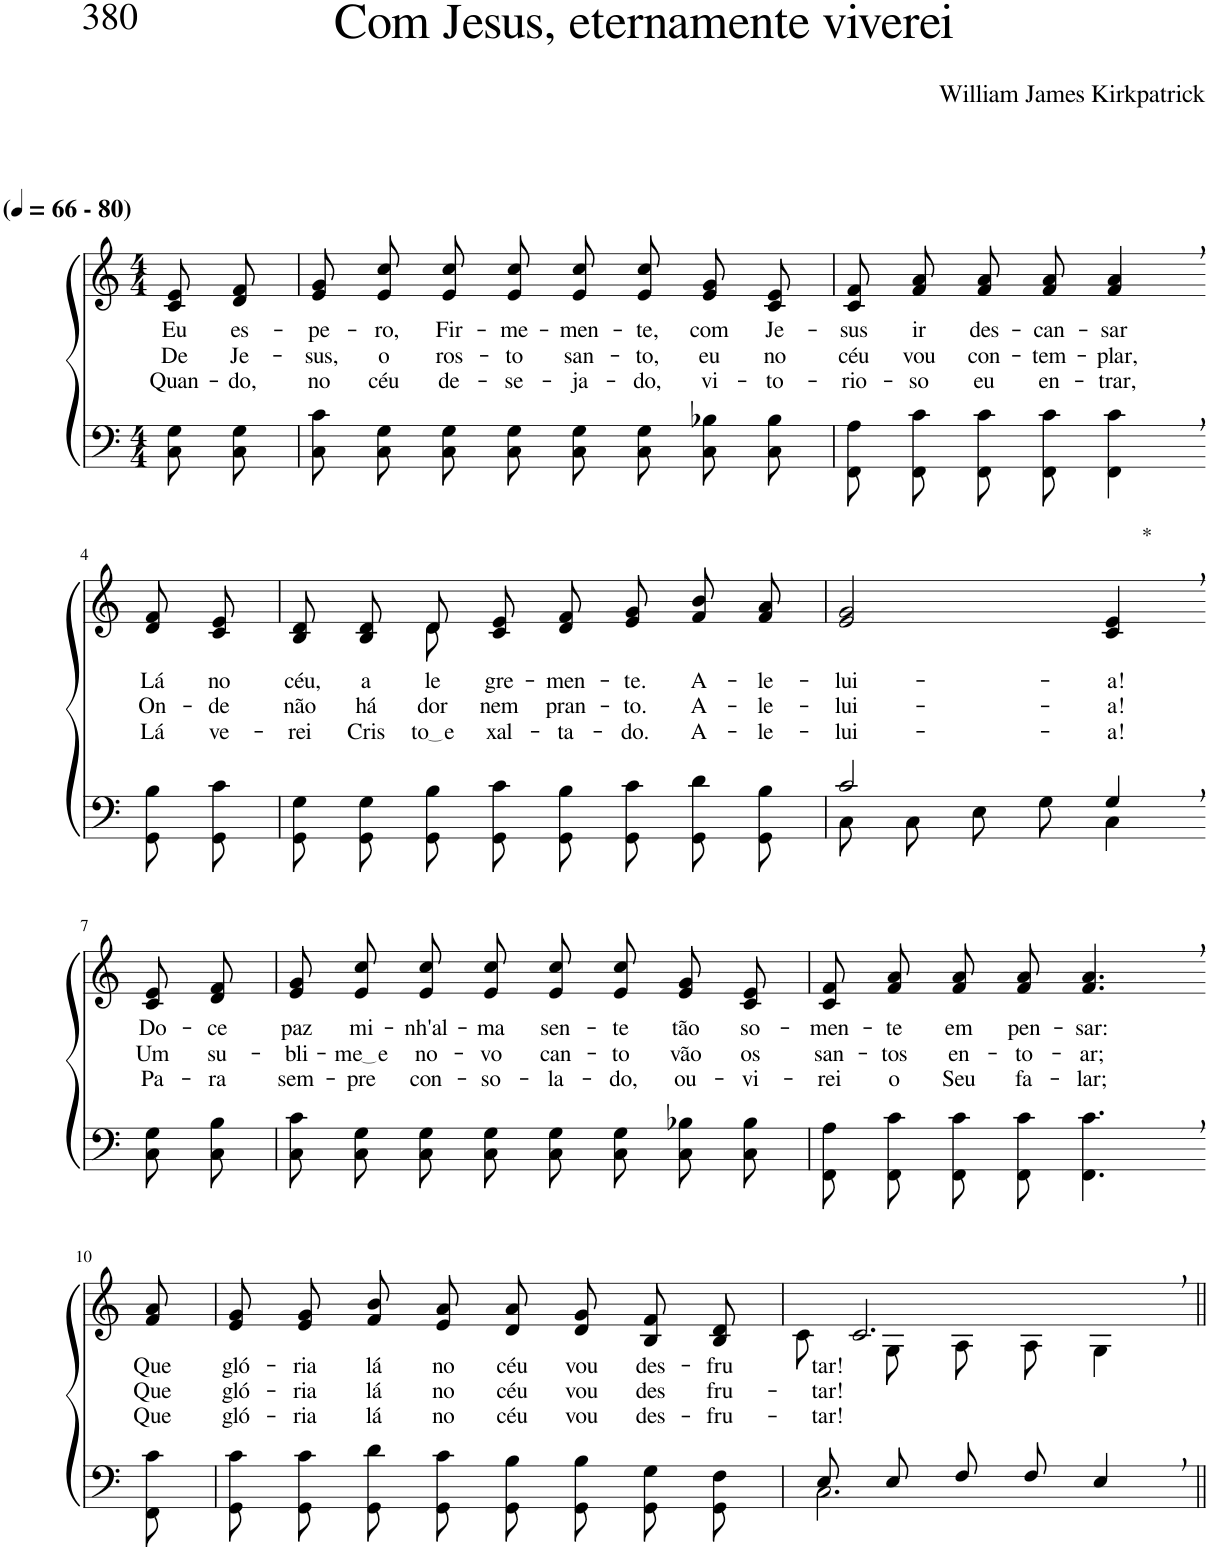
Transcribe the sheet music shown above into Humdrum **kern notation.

**kern	**kern	**text	**text	**text
*part2	*part1	*part1	*part1	*part1
*staff2	*staff1	*staff1	*staff1	*staff1
*I"Parte III e IV	*I"Parte I e II	*	*	*
*clefF4	*clefG2	*	*	*
*Trd-1c-2	*Trd-1c-2	*	*	*
*k[]	*k[]	*	*	*
*M4/4	*M4/4	*	*	*
*MM66	*MM66	*	*	*
=1	=1	=1	=1	=1
!	!LO:TX:a:B:t=(	!	!	!
!	!LO:TX:a:B:t=- 80)	!	!	!
!	!	!LO:LY:b	!LO:LY:b	!LO:LY:b
8C\ 8G\L	8c/ 8e/L	Eu	De	Quan-
!	!	!LO:LY:b	!LO:LY:b	!LO:LY:b
8C\ 8G\J	8d/ 8f/J	es-	Je-	-do,
=2	=2	=2	=2	=2
!	!	!LO:LY:b	!LO:LY:b	!LO:LY:b
8C\ 8c\L	8e/ 8g/L	-pe-	-sus,	no
!	!	!LO:LY:b	!LO:LY:b	!LO:LY:b
8C\ 8G\J	8e/ 8cc/J	-ro,	o	céu
!	!	!LO:LY:b	!LO:LY:b	!LO:LY:b
8C\ 8G\L	8e/ 8cc/L	Fir-	ros-	de-
!	!	!LO:LY:b	!LO:LY:b	!LO:LY:b
8C\ 8G\J	8e/ 8cc/J	-me-	-to	-se-
!	!	!LO:LY:b	!LO:LY:b	!LO:LY:b
8C\ 8G\L	8e/ 8cc/L	-men-	san-	-ja-
!	!	!LO:LY:b	!LO:LY:b	!LO:LY:b
8C\ 8G\J	8e/ 8cc/J	-te,	-to,	-do,
!	!	!LO:LY:b	!LO:LY:b	!LO:LY:b
8C\ 8B-X\L	8e/ 8g/L	com	eu	vi-
!	!	!LO:LY:b	!LO:LY:b	!LO:LY:b
8C\ 8B-\J	8c/ 8e/J	Je-	no	-to-
=3	=3	=3	=3	=3
!	!	!LO:LY:b	!LO:LY:b	!LO:LY:b
8FF\ 8A\L	8c/ 8f/L	-sus	céu	-rio-
!	!	!LO:LY:b	!LO:LY:b	!LO:LY:b
8FF\ 8c\J	8f/ 8a/J	ir	vou	-so
!	!	!LO:LY:b	!LO:LY:b	!LO:LY:b
8FF\ 8c\L	8f/ 8a/L	des-	con-	eu
!	!	!LO:LY:b	!LO:LY:b	!LO:LY:b
8FF\ 8c\J	8f/ 8a/J	-can-	-tem-	en-
!	!	!LO:LY:b	!LO:LY:b	!LO:LY:b
4FF\, 4c\,	4f/, 4a/,	-sar	-plar,	-trar,
!!LO:LB:g=z
=4-	=4-	=4-	=4-	=4-
!	!	!LO:LY:b	!LO:LY:b	!LO:LY:b
8GG\ 8B\L	8d/ 8f/L	Lá	On-	Lá
!	!	!LO:LY:b	!LO:LY:b	!LO:LY:b
8GG\ 8c\J	8c/ 8e/J	no	-de	ve-
=5	=5	=5	=5	=5
!	!	!LO:LY:b	!LO:LY:b	!LO:LY:b
*	*^	*	*	*
8GG/ 8G/L	8B/ 8d/L	4ryy	céu,	não	-rei
!	!	!	!LO:LY:b	!LO:LY:b	!LO:LY:b
8GG/ 8G/J	8B/ 8d/J	.	a-	há	Cris-
!	!	!	!LO:LY:b	!LO:LY:b	!LO:LY:b
8GG\ 8B\L	8d/L	8d\	-le-	dor	to e
!	!	!	!LO:LY:b	!LO:LY:b	!LO:LY:b
8GG\ 8c\J	8c/ 8e/J	2ryy	-gre-	nem	-xal-
!	!	!	!LO:LY:b	!LO:LY:b	!LO:LY:b
8GG\ 8B\L	8d/ 8f/L	.	-men-	pran-	-ta-
!	!	!	!LO:LY:b	!LO:LY:b	!LO:LY:b
8GG\ 8c\J	8e/ 8g/J	.	-te.	-to.	-do.
!	!	!	!LO:LY:b	!LO:LY:b	!LO:LY:b
8GG\ 8d\L	8f/ 8b/L	.	A-	A-	A-
!	!	!	!LO:LY:b	!LO:LY:b	!LO:LY:b
8GG\ 8B\J	8f/ 8a/J	8ryy	-le-	-le-	-le-
=6	=6	=6	=6	=6	=6
*^	*	*	*	*	*
!	!	!	!	!LO:LY:b	!LO:LY:b	!LO:LY:b
*	*	*v	*v	*	*	*
2c/	8C\L	2e/ 2g/	-lui-	-lui-	-lui-
.	8C\J	.	.	.	.
.	8E\L	.	.	.	.
.	8G\J	.	.	.	.
!	!	!LO:TX:a:t=*	!	!	!
!	!	!	!LO:LY:b	!LO:LY:b	!LO:LY:b
4G,/	4C\	4c/, 4e/,	-a!	-a!	-a!
!!LO:LB:g=z
=7-	=7-	=7-	=7-	=7-	=7-
!	!	!	!LO:LY:b	!LO:LY:b	!LO:LY:b
*v	*v	*	*	*	*
8C\ 8G\L	8c/ 8e/L	Do-	Um	Pa-
!	!	!LO:LY:b	!LO:LY:b	!LO:LY:b
8C\ 8B\J	8d/ 8f/J	-ce	su-	-ra
=8	=8	=8	=8	=8
!	!	!LO:LY:b	!LO:LY:b	!LO:LY:b
8C\ 8c\L	8e/ 8g/L	paz	-bli-	sem-
!	!	!LO:LY:b	!LO:LY:b	!LO:LY:b
8C\ 8G\J	8e/ 8cc/J	mi-	me e	-pre
!	!	!LO:LY:b	!LO:LY:b	!LO:LY:b
8C\ 8G\L	8e/ 8cc/L	-nh'al-	no-	con-
!	!	!LO:LY:b	!LO:LY:b	!LO:LY:b
8C\ 8G\J	8e/ 8cc/J	-ma	-vo	-so-
!	!	!LO:LY:b	!LO:LY:b	!LO:LY:b
8C\ 8G\L	8e/ 8cc/L	sen-	can-	-la-
!	!	!LO:LY:b	!LO:LY:b	!LO:LY:b
8C\ 8G\J	8e/ 8cc/J	-te	-to	-do,
!	!	!LO:LY:b	!LO:LY:b	!LO:LY:b
8C\ 8B-X\L	8e/ 8g/L	tão	vão	ou-
!	!	!LO:LY:b	!LO:LY:b	!LO:LY:b
8C\ 8B-\J	8c/ 8e/J	so-	os	-vi-
=9	=9	=9	=9	=9
!	!	!LO:LY:b	!LO:LY:b	!LO:LY:b
8FF\ 8A\L	8c/ 8f/L	-men-	san-	-rei
!	!	!LO:LY:b	!LO:LY:b	!LO:LY:b
8FF\ 8c\J	8f/ 8a/J	-te	-tos	o
!	!	!LO:LY:b	!LO:LY:b	!LO:LY:b
8FF\ 8c\L	8f/ 8a/L	em	en-	Seu
!	!	!LO:LY:b	!LO:LY:b	!LO:LY:b
8FF\ 8c\J	8f/ 8a/J	pen-	-to-	fa-
!	!	!LO:LY:b	!LO:LY:b	!LO:LY:b
4.FF\, 4.c\,	4.f/, 4.a/,	-sar:	-ar;	-lar;
!!LO:LB:g=z
=10-	=10-	=10-	=10-	=10-
!	!	!LO:LY:b	!LO:LY:b	!LO:LY:b
8FF\ 8c\	8f/ 8a/	Que	Que	Que
=11	=11	=11	=11	=11
!	!	!LO:LY:b	!LO:LY:b	!LO:LY:b
8GG\ 8c\L	8e/ 8g/L	gló-	gló-	gló-
!	!	!LO:LY:b	!LO:LY:b	!LO:LY:b
8GG\ 8c\J	8e/ 8g/J	-ria	-ria	-ria
!	!	!LO:LY:b	!LO:LY:b	!LO:LY:b
8GG\ 8d\L	8f/ 8b/L	lá	lá	lá
!	!	!LO:LY:b	!LO:LY:b	!LO:LY:b
8GG\ 8c\J	8e/ 8a/J	no	no	no
!	!	!LO:LY:b	!LO:LY:b	!LO:LY:b
8GG\ 8B\L	8d/ 8a/L	céu	céu	céu
!	!	!LO:LY:b	!LO:LY:b	!LO:LY:b
8GG\ 8B\J	8d/ 8g/J	vou	vou	vou
!	!	!LO:LY:b	!LO:LY:b	!LO:LY:b
8GG/ 8G/L	8B/ 8f/L	des-	des	des-
!	!	!LO:LY:b	!LO:LY:b	!LO:LY:b
8GG/ 8F/J	8B/ 8d/J	-fru	fru-	-fru-
=12	=12	=12	=12	=12
*^	*	*	*	*
!	!	!	!LO:LY:b	!LO:LY:b	!LO:LY:b
*	*	*^	*	*	*
8E/L	2.C\	2.c,/	8c\L	tar!	-tar!	-tar!
8E/J	.	.	8G\J	.	.	.
8F/L	.	.	8A\L	.	.	.
8F/J	.	.	8A\J	.	.	.
4E,/	.	.	4G\	.	.	.
*v	*v	*	*	*	*	*
*	*v	*v	*	*	*
=||	=||	=||	=||	=||
*-	*-	*-	*-	*-
